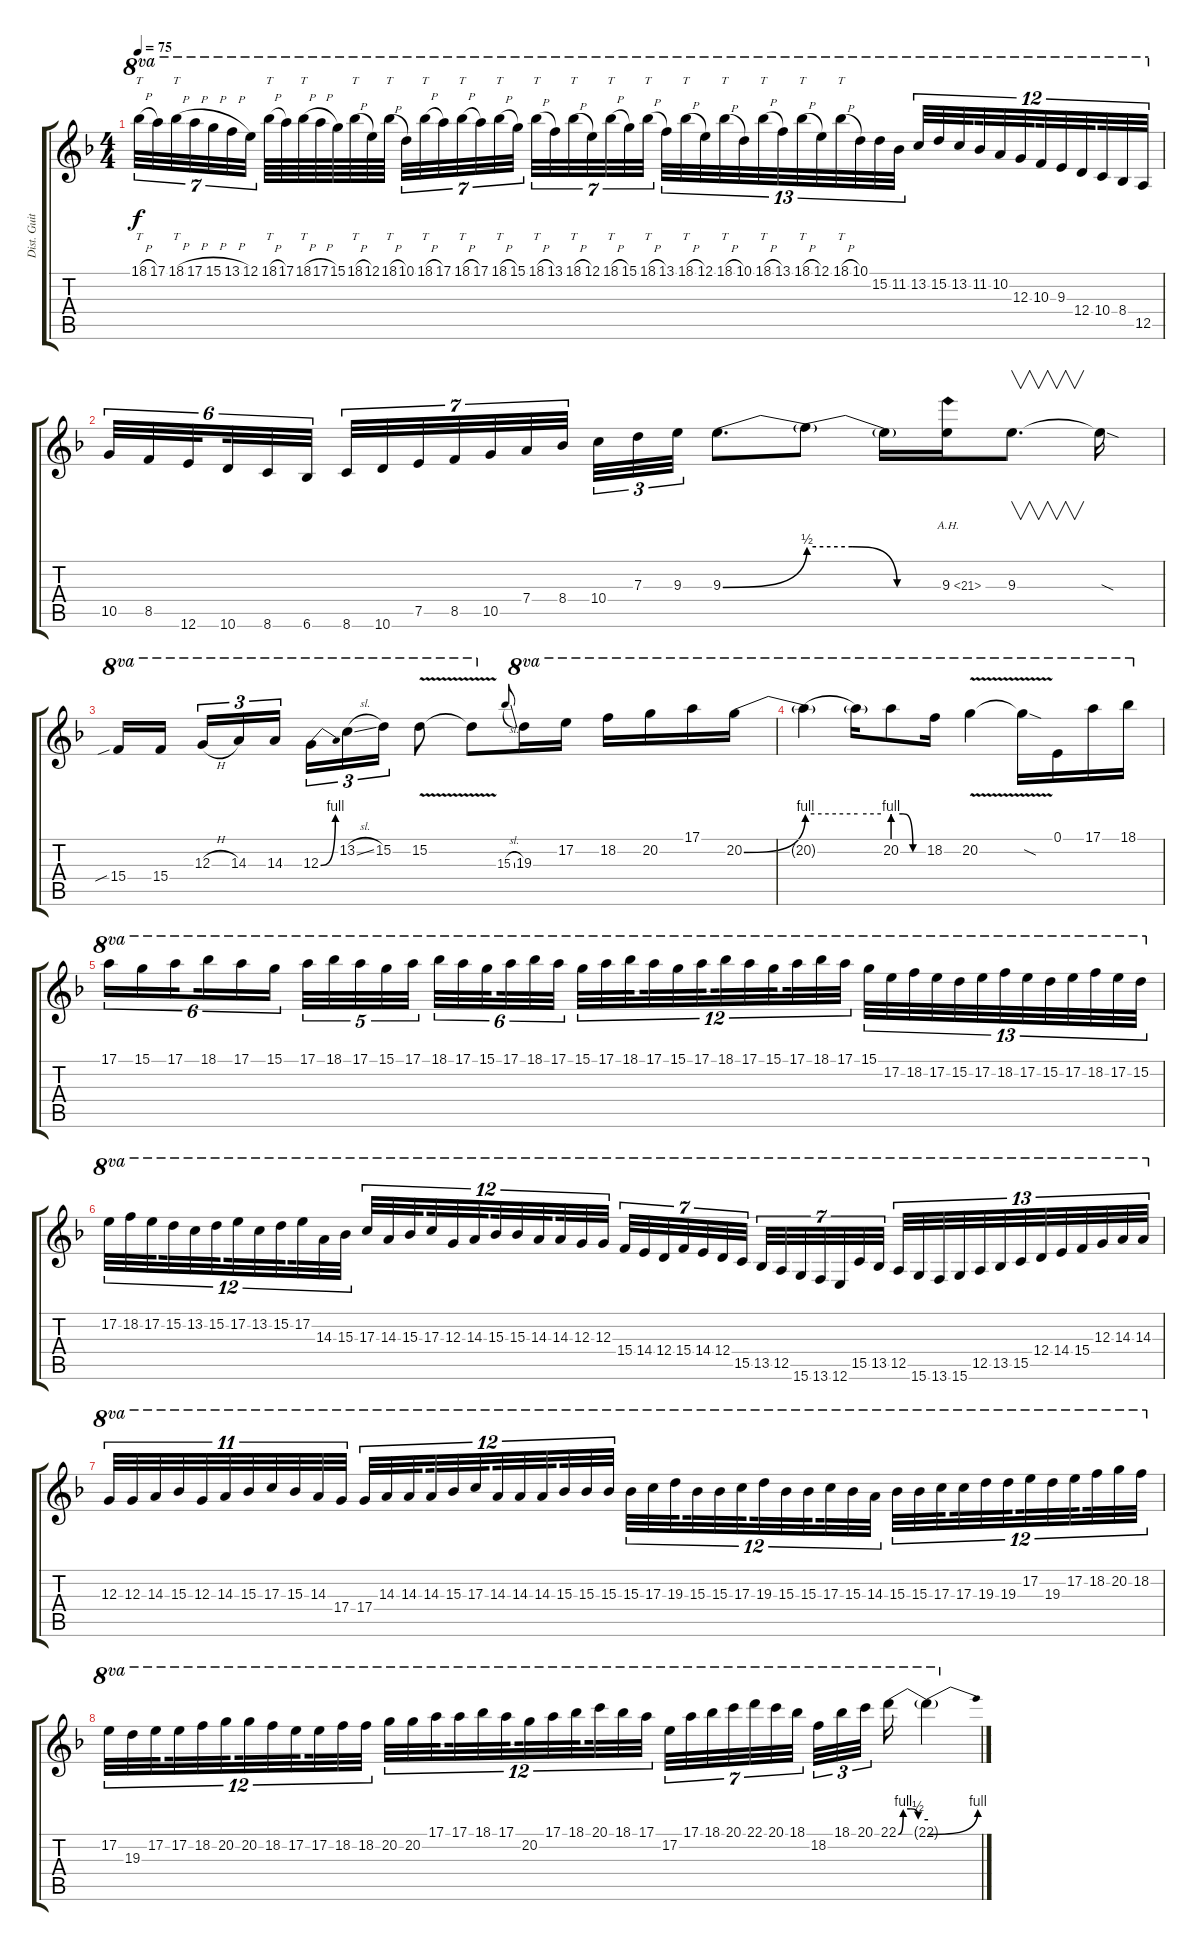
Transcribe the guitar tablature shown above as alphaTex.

\track ("Dist. Guitar_Petrucci" "Dist. Guit") {instrument distortionguitar}
\staff {score tabs}
\tuning (E4 B3 G3 D3 A2 E2) {hide}
\ts (4 4)
\tempo 75
\clef g2
\ks f
18.1{h}.32{tt tu (7 4) ot 8va dy f} 17.1.32{tu (7 4) ot 8va} 18.1{h}.32{tt tu (7 4) ot 8va} 17.1{h}.32{tu (7 4) ot 8va} 15.1{h}.32{tu (7 4) ot 8va} 13.1{h}.32{tu (7 4) ot 8va} 12.1.32{tu (7 4) ot 8va beam splitsecondary} 18.1{h}.64{tt ot 8va} 17.1.64{ot 8va} 18.1{h}.64{tt ot 8va} 17.1{h}.64{ot 8va} 15.1.64{ot 8va} 18.1{h}.64{tt ot 8va} 12.1.64{ot 8va} 18.1{h}.64{tt ot 8va} 10.1.32{tu (7 4) ot 8va} 18.1{h}.32{tt tu (7 4) ot 8va} 17.1.32{tu (7 4) ot 8va} 18.1{h}.32{tt tu (7 4) ot 8va} 17.1.32{tu (7 4) ot 8va} 18.1{h}.32{tt tu (7 4) ot 8va} 15.1.32{tu (7 4) ot 8va beam splitsecondary} 18.1{h}.32{tt tu (7 4) ot 8va} 13.1.32{tu (7 4) ot 8va} 18.1{h}.32{tt tu (7 4) ot 8va} 12.1.32{tu (7 4) ot 8va} 18.1{h}.32{tt tu (7 4) ot 8va} 15.1.32{tu (7 4) ot 8va} 18.1{h}.32{tt tu (7 4) ot 8va} 13.1.32{tu (13 8) ot 8va} 18.1{h}.32{tt tu (13 8) ot 8va} 12.1.32{tu (13 8) ot 8va} 18.1{h}.32{tt tu (13 8) ot 8va} 10.1.32{tu (13 8) ot 8va} 18.1{h}.32{tt tu (13 8) ot 8va} 13.1.32{tu (13 8) ot 8va} 18.1{h}.32{tt tu (13 8) ot 8va} 12.1.32{tu (13 8) ot 8va} 18.1{h}.32{tt tu (13 8) ot 8va} 10.1.32{tu (13 8) ot 8va} 15.2.32{tu (13 8) ot 8va} 11.2.32{tu (13 8) ot 8va} 13.2.32{tu (12 8) ot 8va} 15.2.32{tu (12 8) ot 8va} 13.2.32{tu (12 8) ot 8va beam splitsecondary} 11.2.32{tu (12 8) ot 8va} 10.2.32{tu (12 8) ot 8va} 12.3.32{tu (12 8) ot 8va beam splitsecondary} 10.3.32{tu (12 8) ot 8va} 9.3.32{tu (12 8) ot 8va} 12.4.32{tu (12 8) ot 8va beam splitsecondary} 10.4.32{tu (12 8) ot 8va} 8.4.32{tu (12 8) ot 8va} 12.5.32{tu (12 8) ot 8va} |
10.5.32{tu (6 4)} 8.5.32{tu (6 4)} 12.6.32{tu (6 4) beam splitsecondary} 10.6.32{tu (6 4)} 8.6.32{tu (6 4)} 6.6.32{tu (6 4) beam splitsecondary} 8.6.32{tu (7 4)} 10.6.32{tu (7 4)} 7.5.32{tu (7 4)} 8.5.32{tu (7 4)} 10.5.32{tu (7 4)} 7.4.32{tu (7 4)} 8.4.32{tu (7 4)} 10.4.32{tu (3 2)} 7.3.32{tu (3 2)} 9.3.32{tu (3 2)} 9.3{be (bend 0 0 60 2)}.8{d} 9.3{be (custom 0 2 20 2 40 0 60 0) t}.8 9.3{t}.16 9.3{ah 12}.16 9.3.8{v d} 9.3{sod t}.16 |
15.4{sib}.16{ot 8va} 15.4.16{ot 8va beam splitsecondary} 12.3{h}.16{tu (3 2) ot 8va} 14.3.16{tu (3 2) ot 8va} 14.3.16{tu (3 2) ot 8va} 12.3{be (bend 0 0 60 4)}.16{tu (3 2) ot 8va} 13.2{sl}.16{tu (3 2) ot 8va} 15.2.16{tu (3 2) ot 8va} 15.2{v}.8{ot 8va} 15.2{t}.8{ot 8va} 15.3{sl}.8{gr onbeat} 19.3.16{ot 8va} 17.2.16{ot 8va} 18.2.16{ot 8va} 20.2.16{ot 8va} 17.1.16{ot 8va} 20.2{be (bend 0 0 60 4)}.16{ot 8va} |
20.2{be (hold 0 4 60 4) t}.4{ot 8va} 20.2{be (hold 0 4 60 4) t}.16{ot 8va} 20.2{be (custom 0 4 20 4 40 0 60 0)}.8{ot 8va} 18.2.16{ot 8va} 20.2{v}.4{ot 8va} 20.2{sod t}.16{ot 8va} 0.1.16{ot 8va} 17.1.16{ot 8va} 18.1.16{ot 8va} |
17.1.16{tu (6 4) ot 8va} 15.1.16{tu (6 4) ot 8va} 17.1.16{tu (6 4) ot 8va beam splitsecondary} 18.1.16{tu (6 4) ot 8va} 17.1.16{tu (6 4) ot 8va} 15.1.16{tu (6 4) ot 8va} 17.1.32{tu (5 4) ot 8va} 18.1.32{tu (5 4) ot 8va} 17.1.32{tu (5 4) ot 8va} 15.1.32{tu (5 4) ot 8va} 17.1.32{tu (5 4) ot 8va beam splitsecondary} 18.1.32{tu (6 4) ot 8va} 17.1.32{tu (6 4) ot 8va} 15.1.32{tu (6 4) ot 8va beam splitsecondary} 17.1.32{tu (6 4) ot 8va} 18.1.32{tu (6 4) ot 8va} 17.1.32{tu (6 4) ot 8va} 15.1.32{tu (12 8) ot 8va} 17.1.32{tu (12 8) ot 8va} 18.1.32{tu (12 8) ot 8va beam splitsecondary} 17.1.32{tu (12 8) ot 8va} 15.1.32{tu (12 8) ot 8va} 17.1.32{tu (12 8) ot 8va beam splitsecondary} 18.1.32{tu (12 8) ot 8va} 17.1.32{tu (12 8) ot 8va} 15.1.32{tu (12 8) ot 8va beam splitsecondary} 17.1.32{tu (12 8) ot 8va} 18.1.32{tu (12 8) ot 8va} 17.1.32{tu (12 8) ot 8va} 15.1.32{tu (13 8) ot 8va} 17.2.32{tu (13 8) ot 8va} 18.2.32{tu (13 8) ot 8va} 17.2.32{tu (13 8) ot 8va} 15.2.32{tu (13 8) ot 8va} 17.2.32{tu (13 8) ot 8va} 18.2.32{tu (13 8) ot 8va} 17.2.32{tu (13 8) ot 8va} 15.2.32{tu (13 8) ot 8va} 17.2.32{tu (13 8) ot 8va} 18.2.32{tu (13 8) ot 8va} 17.2.32{tu (13 8) ot 8va} 15.2.32{tu (13 8) ot 8va} |
17.2.32{tu (12 8) ot 8va} 18.2.32{tu (12 8) ot 8va} 17.2.32{tu (12 8) ot 8va beam splitsecondary} 15.2.32{tu (12 8) ot 8va} 13.2.32{tu (12 8) ot 8va} 15.2.32{tu (12 8) ot 8va beam splitsecondary} 17.2.32{tu (12 8) ot 8va} 13.2.32{tu (12 8) ot 8va} 15.2.32{tu (12 8) ot 8va beam splitsecondary} 17.2.32{tu (12 8) ot 8va} 14.3.32{tu (12 8) ot 8va} 15.3.32{tu (12 8) ot 8va} 17.3.32{tu (12 8) ot 8va} 14.3.32{tu (12 8) ot 8va} 15.3.32{tu (12 8) ot 8va beam splitsecondary} 17.3.32{tu (12 8) ot 8va} 12.3.32{tu (12 8) ot 8va} 14.3.32{tu (12 8) ot 8va beam splitsecondary} 15.3.32{tu (12 8) ot 8va} 15.3.32{tu (12 8) ot 8va} 14.3.32{tu (12 8) ot 8va beam splitsecondary} 14.3.32{tu (12 8) ot 8va} 12.3.32{tu (12 8) ot 8va} 12.3.32{tu (12 8) ot 8va} 15.4.32{tu (7 4) ot 8va} 14.4.32{tu (7 4) ot 8va} 12.4.32{tu (7 4) ot 8va} 15.4.32{tu (7 4) ot 8va} 14.4.32{tu (7 4) ot 8va} 12.4.32{tu (7 4) ot 8va} 15.5.32{tu (7 4) ot 8va beam splitsecondary} 13.5.32{tu (7 4) ot 8va} 12.5.32{tu (7 4) ot 8va} 15.6.32{tu (7 4) ot 8va} 13.6.32{tu (7 4) ot 8va} 12.6.32{tu (7 4) ot 8va} 15.5.32{tu (7 4) ot 8va} 13.5.32{tu (7 4) ot 8va} 12.5.32{tu (13 8) ot 8va} 15.6.32{tu (13 8) ot 8va} 13.6.32{tu (13 8) ot 8va} 15.6.32{tu (13 8) ot 8va} 12.5.32{tu (13 8) ot 8va} 13.5.32{tu (13 8) ot 8va} 15.5.32{tu (13 8) ot 8va} 12.4.32{tu (13 8) ot 8va} 14.4.32{tu (13 8) ot 8va} 15.4.32{tu (13 8) ot 8va} 12.3.32{tu (13 8) ot 8va} 14.3.32{tu (13 8) ot 8va} 14.3.32{tu (13 8) ot 8va} |
12.3.32{tu (11 8) ot 8va} 12.3.32{tu (11 8) ot 8va} 14.3.32{tu (11 8) ot 8va} 15.3.32{tu (11 8) ot 8va} 12.3.32{tu (11 8) ot 8va} 14.3.32{tu (11 8) ot 8va} 15.3.32{tu (11 8) ot 8va} 17.3.32{tu (11 8) ot 8va} 15.3.32{tu (11 8) ot 8va} 14.3.32{tu (11 8) ot 8va} 17.4.32{tu (11 8) ot 8va} 17.4.32{tu (12 8) ot 8va} 14.3.32{tu (12 8) ot 8va} 14.3.32{tu (12 8) ot 8va beam splitsecondary} 14.3.32{tu (12 8) ot 8va} 15.3.32{tu (12 8) ot 8va} 17.3.32{tu (12 8) ot 8va beam splitsecondary} 14.3.32{tu (12 8) ot 8va} 14.3.32{tu (12 8) ot 8va} 14.3.32{tu (12 8) ot 8va beam splitsecondary} 15.3.32{tu (12 8) ot 8va} 15.3.32{tu (12 8) ot 8va} 15.3.32{tu (12 8) ot 8va} 15.3.32{tu (12 8) ot 8va} 17.3.32{tu (12 8) ot 8va} 19.3.32{tu (12 8) ot 8va beam splitsecondary} 15.3.32{tu (12 8) ot 8va} 15.3.32{tu (12 8) ot 8va} 17.3.32{tu (12 8) ot 8va beam splitsecondary} 19.3.32{tu (12 8) ot 8va} 15.3.32{tu (12 8) ot 8va} 15.3.32{tu (12 8) ot 8va beam splitsecondary} 17.3.32{tu (12 8) ot 8va} 15.3.32{tu (12 8) ot 8va} 14.3.32{tu (12 8) ot 8va} 15.3.32{tu (12 8) ot 8va} 15.3.32{tu (12 8) ot 8va} 17.3.32{tu (12 8) ot 8va beam splitsecondary} 17.3.32{tu (12 8) ot 8va} 19.3.32{tu (12 8) ot 8va} 19.3.32{tu (12 8) ot 8va beam splitsecondary} 17.2.32{tu (12 8) ot 8va} 19.3.32{tu (12 8) ot 8va} 17.2.32{tu (12 8) ot 8va beam splitsecondary} 18.2.32{tu (12 8) ot 8va} 20.2.32{tu (12 8) ot 8va} 18.2.32{tu (12 8) ot 8va} |
17.2.32{tu (12 8) ot 8va} 19.3.32{tu (12 8) ot 8va} 17.2.32{tu (12 8) ot 8va beam splitsecondary} 17.2.32{tu (12 8) ot 8va} 18.2.32{tu (12 8) ot 8va} 20.2.32{tu (12 8) ot 8va beam splitsecondary} 20.2.32{tu (12 8) ot 8va} 18.2.32{tu (12 8) ot 8va} 17.2.32{tu (12 8) ot 8va beam splitsecondary} 17.2.32{tu (12 8) ot 8va} 18.2.32{tu (12 8) ot 8va} 18.2.32{tu (12 8) ot 8va} 20.2.32{tu (12 8) ot 8va} 20.2.32{tu (12 8) ot 8va} 17.1.32{tu (12 8) ot 8va beam splitsecondary} 17.1.32{tu (12 8) ot 8va} 18.1.32{tu (12 8) ot 8va} 17.1.32{tu (12 8) ot 8va beam splitsecondary} 20.2.32{tu (12 8) ot 8va} 17.1.32{tu (12 8) ot 8va} 18.1.32{tu (12 8) ot 8va beam splitsecondary} 20.1.32{tu (12 8) ot 8va} 18.1.32{tu (12 8) ot 8va} 17.1.32{tu (12 8) ot 8va} 17.2.32{tu (7 4) ot 8va} 17.1.32{tu (7 4) ot 8va} 18.1.32{tu (7 4) ot 8va} 20.1.32{tu (7 4) ot 8va} 22.1.32{tu (7 4) ot 8va} 20.1.32{tu (7 4) ot 8va} 18.1.32{tu (7 4) ot 8va beam splitsecondary} 18.2.32{tu (3 2) ot 8va} 18.1.32{tu (3 2) ot 8va} 20.1.32{tu (3 2) ot 8va beam splitsecondary} 22.1{be (custom 0 0 10 4 25 4 40 2 60 2)}.16{ot 8va} 22.1{be (bend 0 0 60 4) t}.4{ot 8va}
